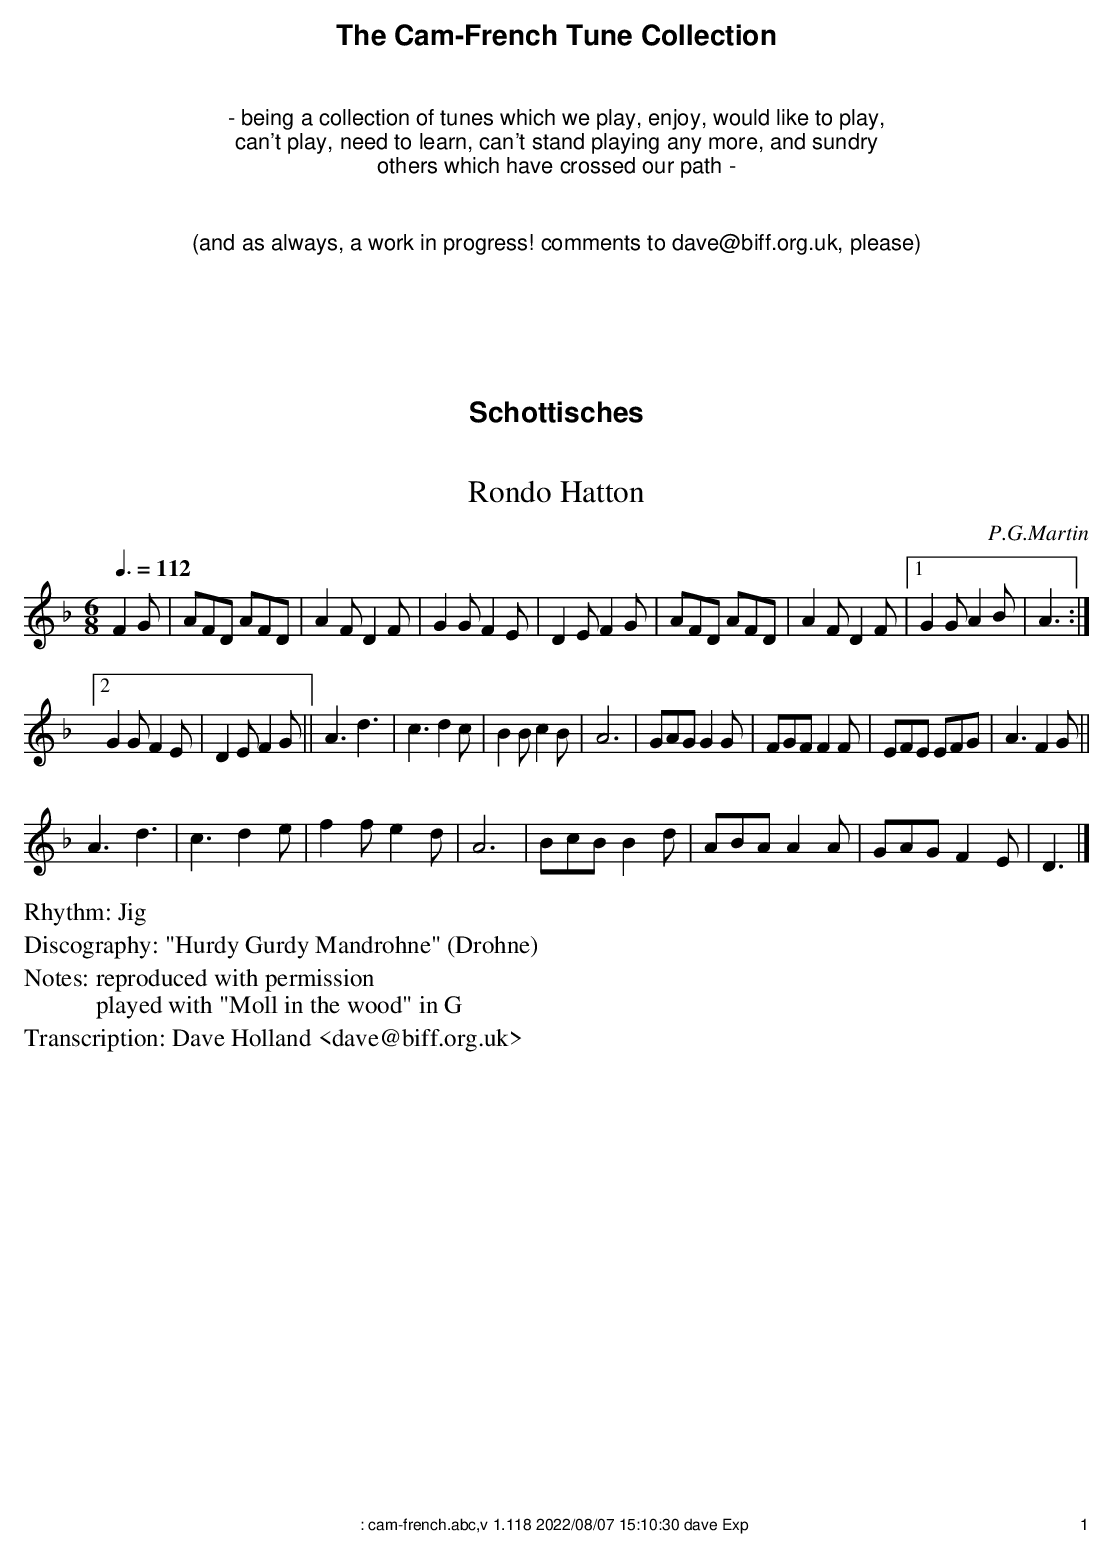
X:1
T:Rondo Hatton
C:P.G.Martin
M:6/8
L:1/8
Q:3/8=112
K:Dm
F2G|AFD AFD|A2F D2F|G2G F2E|D2E F2G| \
    AFD AFD|A2F D2F|1G2G A2B|A3:|2
    G2G F2E|D2E F2G|| \
A3 d3|c3 d2c|B2B c2B|A6| \
GAG G2G|FGF F2F|EFE EFG|A3 F2G||
A3 d3|c3 d2e|f2f e2d|A6| \
BcB B2d|ABA A2A|GAG F2E|D3 |]
